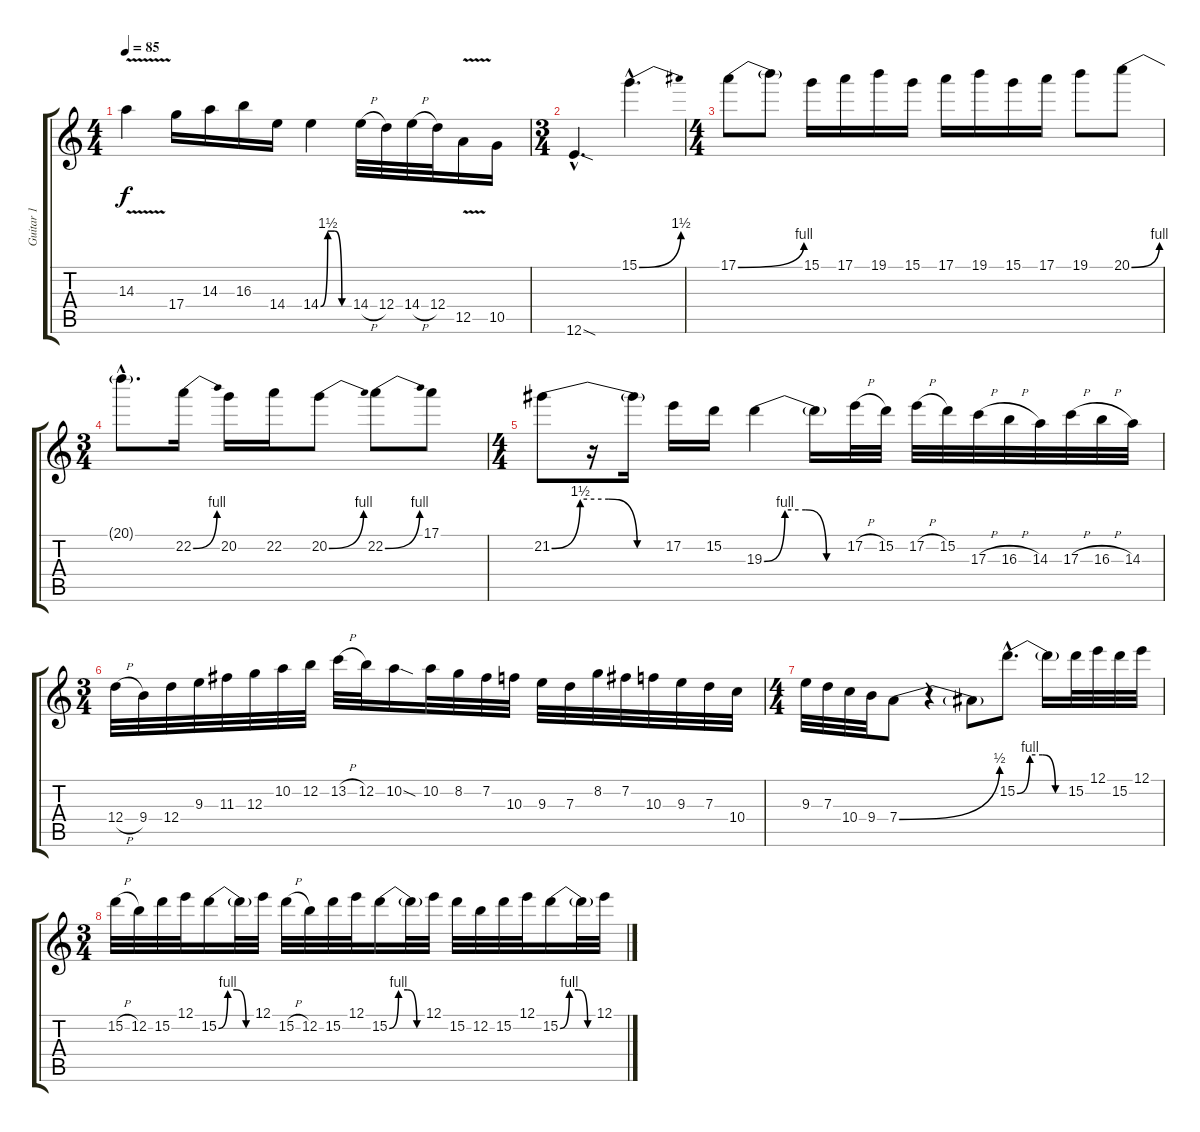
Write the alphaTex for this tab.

\track ("Guitar 1" "Guitar 1") {instrument distortionguitar}
\staff {score tabs}
\tuning (E4 B3 G3 D3 A2 E2) {hide}
\ts (4 4)
\tempo 85
\clef g2
\ks c
14.3{v}.4{dy f} 17.4.16 14.3.16 16.3.16 14.4.16 14.4{be (custom 0 0 15 6 30 6 45 0 60 0)}.4 14.4{h}.32 12.4.32 14.4{h}.32 12.4.32 12.5{v}.16 10.5.16 |
\ts (3 4)
12.6{sod hac}.4{d} 15.1{be (bend 0 0 60 6) hac}.4{d} |
\ts (4 4)
17.1{be (bend 0 0 60 4)}.8 17.1{t}.8 15.1.16 17.1.16 19.1.16 15.1.16 17.1.16 19.1.16 15.1.16 17.1.16 19.1.8 20.1{be (bend 0 0 60 4)}.8 |
\ts (3 4)
20.1{hac t}.8{d} 22.2{be (bend 0 0 60 4)}.16 20.2.16 22.2.16 20.2{be (bend 0 0 60 4)}.8 22.2{be (bend 0 0 60 4)}.8 17.1.8 |
\ts (4 4)
21.2{be (custom 0 0 15 6 30 6 45 0 60 0)}.8 r.16 21.2{t}.16 17.2.16 15.2.16 19.3{be (custom 0 0 15 4 30 4 45 0 60 0)}.4 19.3{t}.16 17.2{h}.32 15.2.32 17.2{h}.32 15.2.32 17.3{h}.32 16.3{h}.32 14.3.32 17.3{h}.32 16.3{h}.32 14.3.32 |
\ts (3 4)
12.4{h}.32 9.4.32 12.4.32 9.3.32 11.3.32 12.3.32 10.2.32 12.2.32 13.2{h}.32 12.2.32 10.2{sod}.16 10.2.32 8.2.32 7.2.32 10.3.32 9.3.32 7.3.32 8.2.32 7.2.32 10.3.32 9.3.32 7.3.32 10.4.32 |
\ts (4 4)
9.3.32 7.3.32 10.4.32 9.4.32 7.4{be (bend 0 0 60 2)}.8 r.4 7.4{t}.8 15.2{be (custom 0 0 15 4 30 4 45 0 60 0) hac}.8{d} 15.2{t}.16 15.2.32 12.1.32 15.2.32 12.1.32 |
\ts (3 4)
15.2{h}.32 12.2.32 15.2.32 12.1.32 15.2{be (custom 0 0 15 4 30 4 45 0 60 0)}.16 15.2{t}.32 12.1.32 15.2{h}.32 12.2.32 15.2.32 12.1.32 15.2{be (custom 0 0 15 4 30 4 45 0 60 0)}.16 15.2{t}.32 12.1.32 15.2.32 12.2.32 15.2.32 12.1.32 15.2{be (custom 0 0 15 4 30 4 45 0 60 0)}.16 15.2{t}.32 12.1.32
